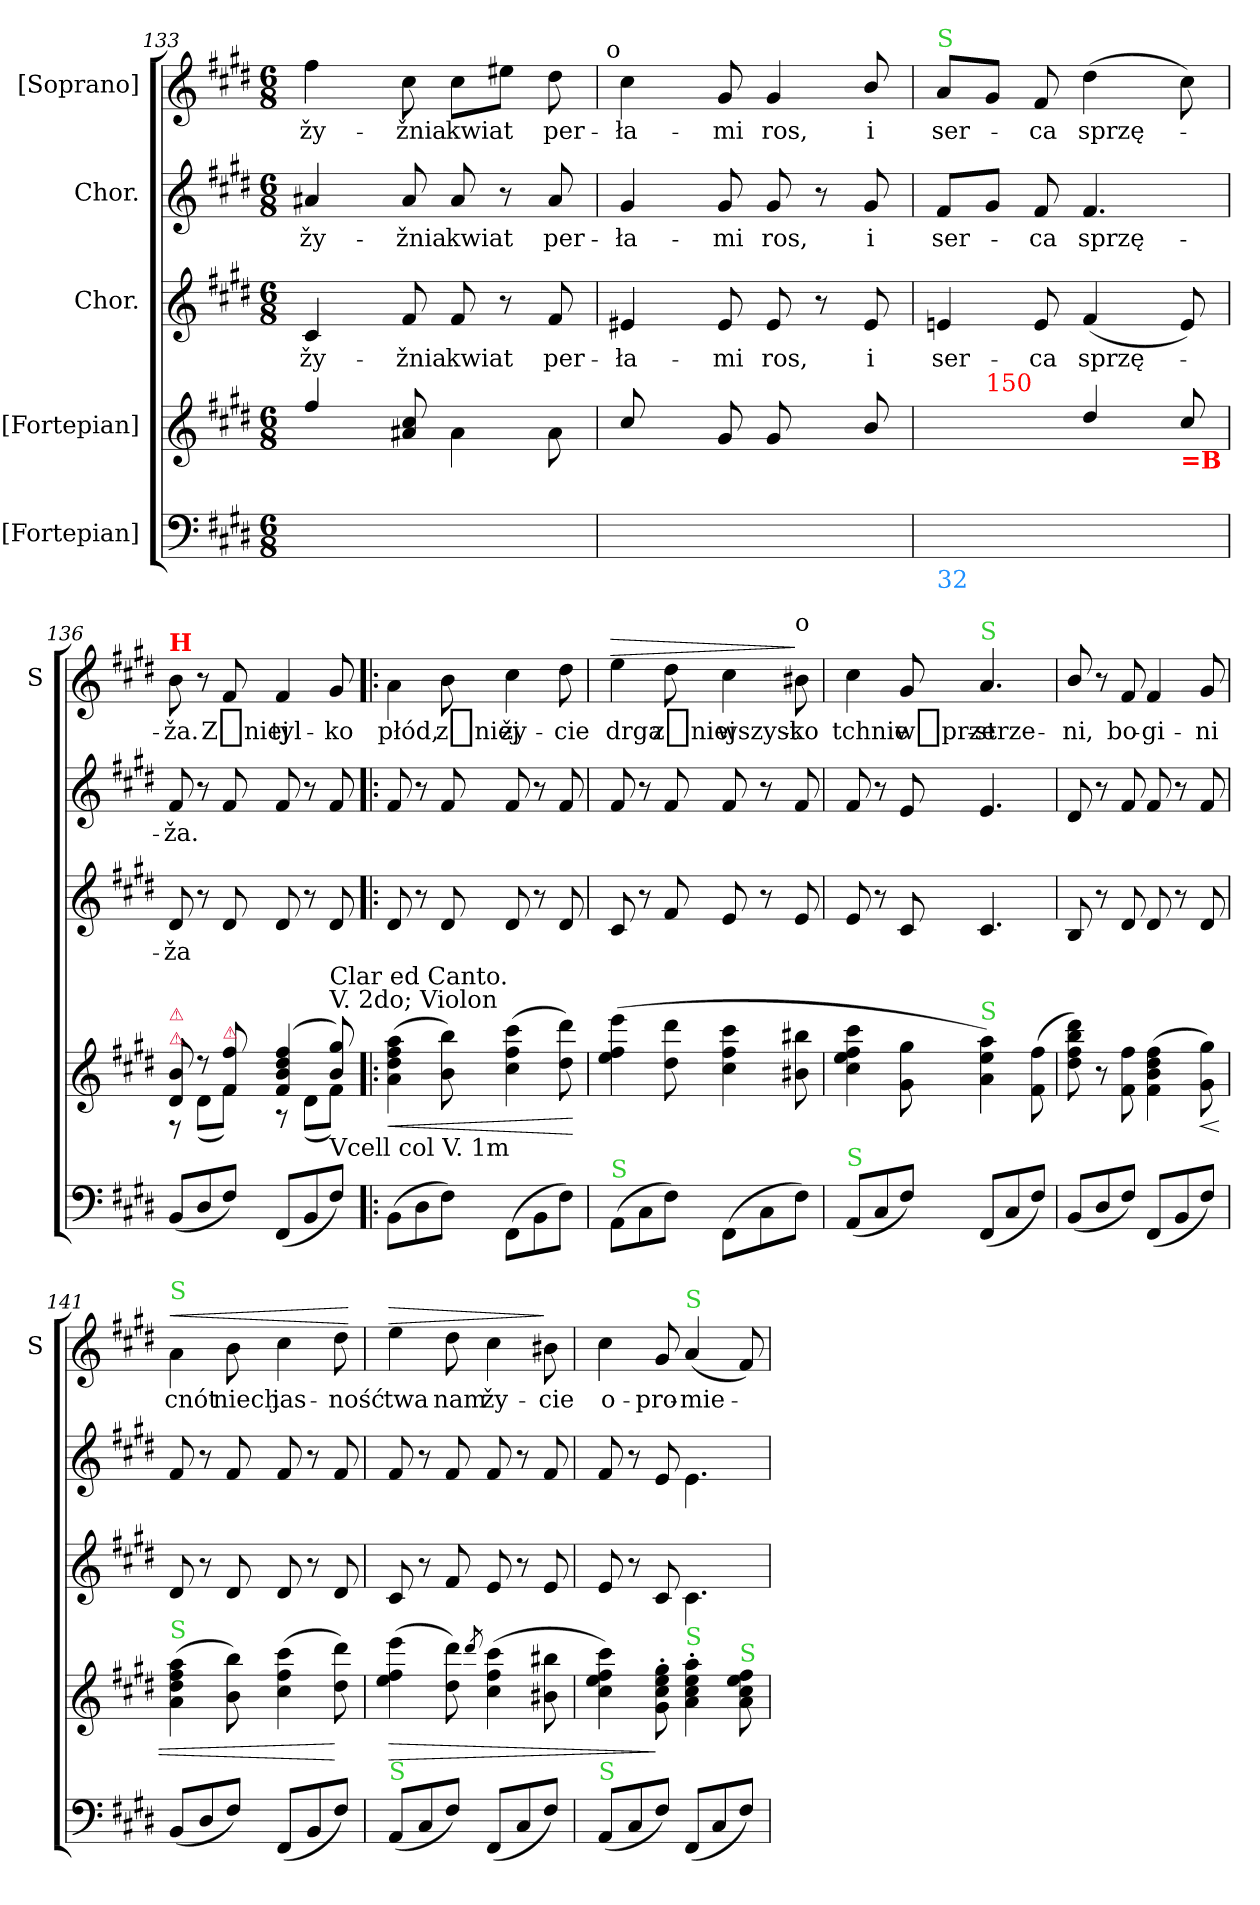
**kern	**kern	**dynam	**kern	**text	**kern	**text	**kern	**text	**dynam
*part5	*part4	*part4	*part3	*part3	*part2	*part2	*part1	*part1	*part1
*staff5	*staff4	*staff4	*staff3	*staff3	*staff2	*staff2	*staff1	*staff1	*staff1
*I"[Fortepian]	*I"[Fortepian]	*	*I"Chor.	*	*I"Chor.	*	*I"[Soprano]	*	*
*	*	*	*	*	*	*	*I'S	*	*
*clefF4	*clefG2	*	*clefG2	*	*clefG2	*	*clefG2	*	*
*k[f#c#g#d#]	*k[f#c#g#d#]	*	*k[f#c#g#d#]	*	*k[f#c#g#d#]	*	*k[f#c#g#d#]	*	*
*M6/8	*M6/8	*	*M6/8	*	*M6/8	*	*M6/8	*	*
=133	=133	=133	=133	=133	=133	=133	=133	=133	=133
*	*^	*	*	*	*	*	*	*	*
!	!	!	!	!	!LO:LY:i	!	!LO:LY:i	!	!	!
8FF#'/yy	4f#yy/ 4ff#/	4.ryy	.	4c#/	-žy-	4a#X/	-žy-	4ff#\	-žy-	.
(8C#\Lyy	.	.	.	.	.	.	.	.	.	.
!	!	!	!	!	!LO:LY:i	!	!LO:LY:i	!	!	!
8F#\Jyy	8f#yy/ 8a#X/ 8cc#/	.	.	8f#/	-žnia	8a#/	-žnia	8cc#\	-žnia	.
!	!	!	!	!	!LO:LY:i	!	!LO:LY:i	!	!	!
8c#\Lyy)	(<8cc#/Lyy	4f#yy\ 4a#\	.	8f#/	kwiat	8a#/	kwiat	8cc#\L	kwiat	.
8A#X'\yy	8ee#X/yy)	.	.	8r	.	8r	.	8ee#X\J	.	.
!	!	!	!	!	!LO:LY:i	!	!LO:LY:i	!	!	!
8F#'\Jyy	8dd#/Jyy	8f#yy\ 8a#\	.	8f#/	per-	8a#/	per-	8dd#\	per-	.
=134	=134	=134	=134	=134	=134	=134	=134	=134	=134	=134
!	!	!	!	!	!	!	!	!LO:TX:a:rj:t=o	!	!
!	!	!	!	!	!LO:LY:i	!	!LO:LY:i	!	!	!
*	*v	*v	*	*	*	*	*	*	*	*
8FF#'/yy	8e#Xyy/ 8cc#/	.	4e#X/	-ła-	4g#/	-ła-	4cc#\	-ła-	.
(8C#\Lyy	8ryy	.	.	.	.	.	.	.	.
!	!	!	!	!LO:LY:i	!	!LO:LY:i	!	!	!
8F#\Jyy	8e#yy/ 8g#/	.	8e#/	-mi	8g#/	-mi	8g#/	-mi	.
!	!	!	!	!LO:LY:i	!	!LO:LY:i	!	!	!
8c#\Lyy)	8e#yy/ 8g#/	.	8e#/	ros,	8g#/	ros,	4g#/	ros,	.
8B'\yy	8ryy	.	8r	.	8r	.	.	.	.
!	!	!	!	!LO:LY:i	!	!LO:LY:i	!	!	!
8G#'\Jyy	8e#yy/ 8b/	.	8e#/	i	8g#/	i	8b/	i	.
=135	=135	=135	=135	=135	=135	=135	=135	=135	=135
*	*^	*	*	*	*	*	*	*	*
!	!	!	!	!	!	!	!	!LO:TX:a:color=limegreen:t=S	!	!
!LO:TX:b:color=dodgerblue:t=32	!	!	!	!	!	!	!	!	!	!
!	!	!	!	!	!LO:LY:i	!	!LO:LY:i	!	!	!
8FF#/yy	(<8a#X/Lyy	4e\yy	.	4en/	ser-	8f#/L	ser-	8a/L	ser-	.
!	!LO:TX:a:color=red:t=150	!	!	!	!	!	!	!	!	!
(8B\Lyy	8g#/yy	.	.	.	.	8g#/J	.	8g#/J	.	.
!	!	!	!	!	!LO:LY:i	!	!LO:LY:i	!	!	!
8A#X\Jyy	8f#/Jyy)	8f#\yy	.	8e/	-ca	8f#/	-ca	8f#/	-ca	.
!	!	!	!	!	!LO:LY:i	!	!LO:LY:i	!	!	!
8G#\Lyy	4f#yy/ 4dd#/	4.ryy	.	(4f#/	sprzę-	4.f#/	sprzę-	(4dd#\	sprzę-	.
8A#\yy)	.	.	.	.	.	.	.	.	.	.
!	!LO:TX:b:B:color=red:t==B	!	!	!	!	!	!	!	!	!
8F#\Jyy	8eyy/ 8cc#/	.	.	8e/)	.	.	.	8cc#\)	.	.
=136	=136	=136	=136	=136	=136	=136	=136	=136	=136	=136
!	!	!	!	!	!	!	!	!LO:TX:a:B:color=red:t=H	!	!
!	!LO:TX:a:color=crimson:t=⚠	!	!	!	!	!	!	!	!	!
!	!LO:TX:a:color=crimson:t=⚠	!	!	!	!	!	!	!	!	!
(8BB/L	8d#i/ 8bi/	8r	.	8d#/	-ža	8f#/	-ža.	8b\	-ža.	.
8D#/	8r	(8d#\L	.	8r	.	8r	.	8r	.	.
!	!LO:TX:a:color=crimson:t=⚠	!	!	!	!	!	!	!	!	!
8F#/J)	8f#i/ 8ff#i/	8f#\J)	.	8d#/	.	8f#/	.	8f#/	Z_niej	.
(8FF#/L	(4f#/ 4b/ 4dd#/ 4ff#/	8r	.	8d#/	.	8f#/	.	4f#/	tyl-	.
8BB/	.	(8d#\L	.	8r	.	8r	.	.	.	.
!	!LO:TX:b:t=Vcell col V. 1m	!	!	!	!	!	!	!	!	!
!	!LO:TX:a:t=Clar ed Canto.\nV. 2do; Violon	!	!	!	!	!	!	!	!	!
8F#/J)	8b/ 8gg#/)	8f#\J)	.	8d#/	.	8f#/	.	8g#/	-ko	.
=137!|:	=137!|:	=137!|:	=137!|:	=137!|:	=137!|:	=137!|:	=137!|:	=137!|:	=137!|:	=137!|:
!	!LO:TX:a:color=limegreen:t=S	!	!	!	!	!	!	!	!	!
!	!	!	!LO:HP:b	!	!	!	!	!	!	!
*	*v	*v	*	*	*	*	*	*	*	*
(8BB\L	(4a\ 4dd#\ 4ff#\ 4aa\	<	8d#/	.	8f#/	.	4a\	płód,	.
8D#\	.	.	8r	.	8r	.	.	.	.
8F#\J)	8b\ 8bb\)	.	8d#/	.	8f#/	.	8b\	z_niej	.
(8FF#\L	(4cc#\ 4ff#\ 4ccc#\	.	8d#/	.	8f#/	.	4cc#\	žy-	.
8BB\	.	.	8r	.	8r	.	.	.	.
8F#\J)	8dd#\ 8ddd#\)	.	8d#/	.	8f#/	.	8dd#\	-cie	.
.	.	[	.	.	.	.	.	.	.
=138	=138	=138	=138	=138	=138	=138	=138	=138	=138
!LO:TX:a:color=limegreen:t=S	!	!	!	!	!	!	!	!	!
!	!	!	!	!	!	!	!	!	!LO:HP:a
(8AA\L	(4ee\ 4ff#\ 4eee\	.	8c#/	.	8f#/	.	4ee\	drga	>
8C#\	.	.	8r	.	8r	.	.	.	.
8F#\J)	8dd#\ 8ddd#\	.	8f#/	.	8f#/	.	8dd#\	z_niej	.
(8FF#\L	4cc#\ 4ff#\ 4ccc#\	.	8e/	.	8f#/	.	4cc#\	wszyst-	.
8C#\	.	.	8r	.	8r	.	.	.	.
!	!	!	!	!	!	!	!LO:TX:a:t=o	!	!
8F#\J)	8b#X\ 8bb#X\	.	8e/	.	8f#/	.	8b#X\	-ko	]
=139	=139	=139	=139	=139	=139	=139	=139	=139	=139
!LO:TX:a:color=limegreen:t=S	!	!	!	!	!	!	!	!	!
(8AA/L	4cc#\ 4ee\ 4ff#\ 4ccc#\	.	8e/	.	8f#/	.	4cc#\	tchnie	.
8C#/	.	.	8r	.	8r	.	.	.	.
8F#/J)	8g#\ 8gg#\	.	8c#/	.	8e/	.	8g#/	w_prze-	.
!	!	!	!	!	!	!	!LO:TX:a:color=limegreen:t=S	!	!
!	!LO:TX:a:color=limegreen:t=S	!	!	!	!	!	!	!	!
(8FF#/L	4a\ 4ee\ 4aa\)	.	4.c#/	.	4.e/	.	4.a/	-strze-	.
8C#/	.	.	.	.	.	.	.	.	.
8F#/J)	(8f#\ 8ff#\	.	.	.	.	.	.	.	.
=140	=140	=140	=140	=140	=140	=140	=140	=140	=140
(8BB/L	8dd#\ 8ff#\ 8bb\ 8ddd#\)	.	8B/	.	8d#/	.	8b/	-ni,	.
8D#/	8r	.	8r	.	8r	.	8r	.	.
8F#/J)	8f#\ 8ff#\	.	8d#/	.	8f#/	.	8f#/	bo-	.
(8FF#/L	(4f#\ 4b\ 4dd#\ 4ff#\	.	8d#/	.	8f#/	.	4f#/	-gi-	.
8BB/	.	.	8r	.	8r	.	.	.	.
!	!	!LO:HP:b	!	!	!	!	!	!	!
8F#/J)	8g#\ 8gg#\)	<	8d#/	.	8f#/	.	8g#/	-ni	.
=141	=141	=141	=141	=141	=141	=141	=141	=141	=141
!	!	!	!	!	!	!	!LO:TX:a:color=limegreen:t=S	!	!
!	!LO:TX:a:color=limegreen:t=S	!	!	!	!	!	!	!	!
!	!	!	!	!	!	!	!	!	!LO:HP:a
(8BB/L	(4a\ 4dd#\ 4ff#\ 4aa\	.	8d#/	.	8f#/	.	4a\	cnót	<
8D#/	.	.	8r	.	8r	.	.	.	.
8F#/J)	8b\ 8bb\)	.	8d#/	.	8f#/	.	8b\	niech	.
(8FF#/L	(4cc#\ 4ff#\ 4ccc#\	.	8d#/	.	8f#/	.	4cc#\	jas-	.
8BB/	.	.	8r	.	8r	.	.	.	.
8F#/J)	8dd#\ 8ddd#\)	[	8d#/	.	8f#/	.	8dd#\	-ność	.
.	.	.	.	.	.	.	.	.	[
=142	=142	=142	=142	=142	=142	=142	=142	=142	=142
!LO:TX:a:color=limegreen:t=S	!	!	!	!	!	!	!	!	!
!	!	!LO:HP:b	!	!	!	!	!	!	!LO:HP:a
(8AA/L	(4ee\ 4ff#\ 4eee\	>	8c#/	.	8f#/	.	4ee\	twa	>
8C#/	.	.	8r	.	8r	.	.	.	.
8F#/J)	8dd#\ 8ddd#\)	.	8f#/	.	8f#/	.	8dd#\	nam	.
.	8qddd#/	.	.	.	.	.	.	.	.
(8FF#/L	(4cc#\ 4ff#\ 4ccc#\	.	8e/	.	8f#/	.	4cc#\	žy-	.
8C#/	.	.	8r	.	8r	.	.	.	.
8F#/J)	8b#X\ 8bb#X\	.	8e/	.	8f#/	.	8b#X\	-cie	]
=143	=143	=143	=143	=143	=143	=143	=143	=143	=143
!LO:TX:a:color=limegreen:t=S	!	!	!	!	!	!	!	!	!
(8AA/L	4cc#\ 4ee\ 4ff#\ 4ccc#\)	.	8e/	.	8f#/	.	4cc#\	o-	.
8C#/	.	.	8r	.	8r	.	.	.	.
8F#/J)	8g#'\ 8cc#'\ 8ee'\ 8gg#'\	]	8c#/	.	8e/	.	8g#/	-pro-	.
!	!	!	!	!	!	!	!LO:TX:a:color=limegreen:t=S	!	!
!	!LO:TX:a:color=limegreen:t=S	!	!	!	!	!	!	!	!
(8FF#/L	4a'\ 4cc#'\ 4ee'\ 4aa'\	.	4.c#\	.	4.e\	.	(4a/	-mie-	.
8C#/	.	.	.	.	.	.	.	.	.
!	!LO:TX:a:color=limegreen:t=S	!	!	!	!	!	!	!	!
8F#/J)	8a\ 8cc#\ 8ee\ 8ff#\	.	.	.	.	.	8f#/)	.	.
=	=	=	=	=	=	=	=	=	=
*-	*-	*-	*-	*-	*-	*-	*-	*-	*-
